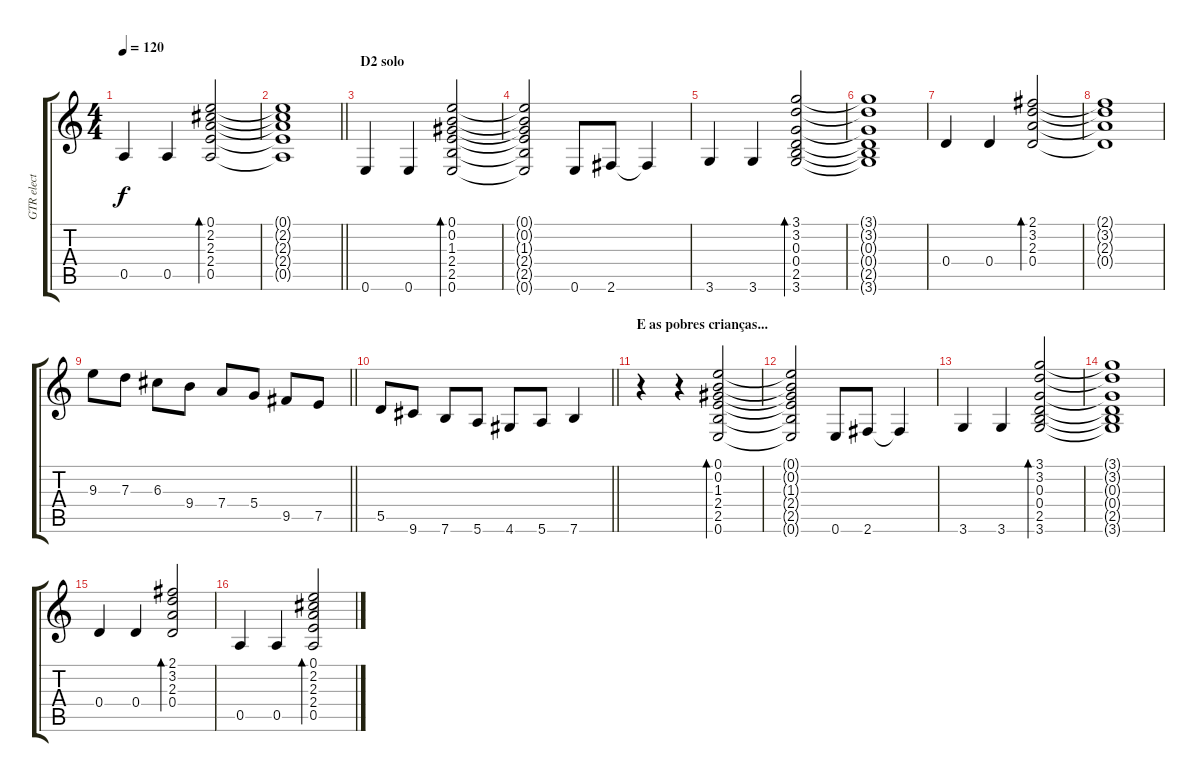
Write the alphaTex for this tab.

\track ("GTR elect 1" "GTR elect ") {instrument overdrivenguitar}
\staff {score tabs}
\tuning (E4 B3 G3 D3 A2 E2) {hide}
\ts (4 4)
\tempo 120
\clef g2
\ks c
0.5.4{dy f} 0.5.4 (0.1 2.2 2.3 2.4 0.5).2{bd 240} |
\barLineRight lightlight
(0.1{t} 2.2{t} 2.3{t} 2.4{t} 0.5{t}).1 |
\section ("" "D2 solo")
0.6.4 0.6.4 (0.1 0.2 1.3 2.4 2.5 0.6).2{bd 120} |
(0.1{t} 0.2{t} 1.3{t} 2.4{t} 2.5{t} 0.6{t}).2 0.6.8 2.6.8 2.6{t}.4 |
3.6.4 3.6.4 (3.1 3.2 0.3 0.4 2.5 3.6).2{bd 120} |
(3.1{t} 3.2{t} 0.3{t} 0.4{t} 2.5{t} 3.6{t}).1 |
0.4.4 0.4.4 (2.1 3.2 2.3 0.4).2{bd 240} |
(2.1{t} 3.2{t} 2.3{t} 0.4{t}).1 |
\barLineRight lightlight
9.3.8 7.3.8 6.3.8 9.4.8 7.4.8 5.4.8 9.5.8 7.5.8 |
\barLineRight lightlight
5.5.8 9.6.8 7.6.8 5.6.8 4.6.8 5.6.8 7.6.4 |
\section ("" "E as pobres crianças...")
r.4 r.4 (0.1 0.2 1.3 2.4 2.5 0.6).2{bd 120} |
(0.1{t} 0.2{t} 1.3{t} 2.4{t} 2.5{t} 0.6{t}).2 0.6.8 2.6.8 2.6{t}.4 |
3.6.4 3.6.4 (3.1 3.2 0.3 0.4 2.5 3.6).2{bd 120} |
(3.1{t} 3.2{t} 0.3{t} 0.4{t} 2.5{t} 3.6{t}).1 |
0.4.4 0.4.4 (2.1 3.2 2.3 0.4).2{bd 240} |
0.5.4 0.5.4 (0.1 2.2 2.3 2.4 0.5).2{bd 240}
